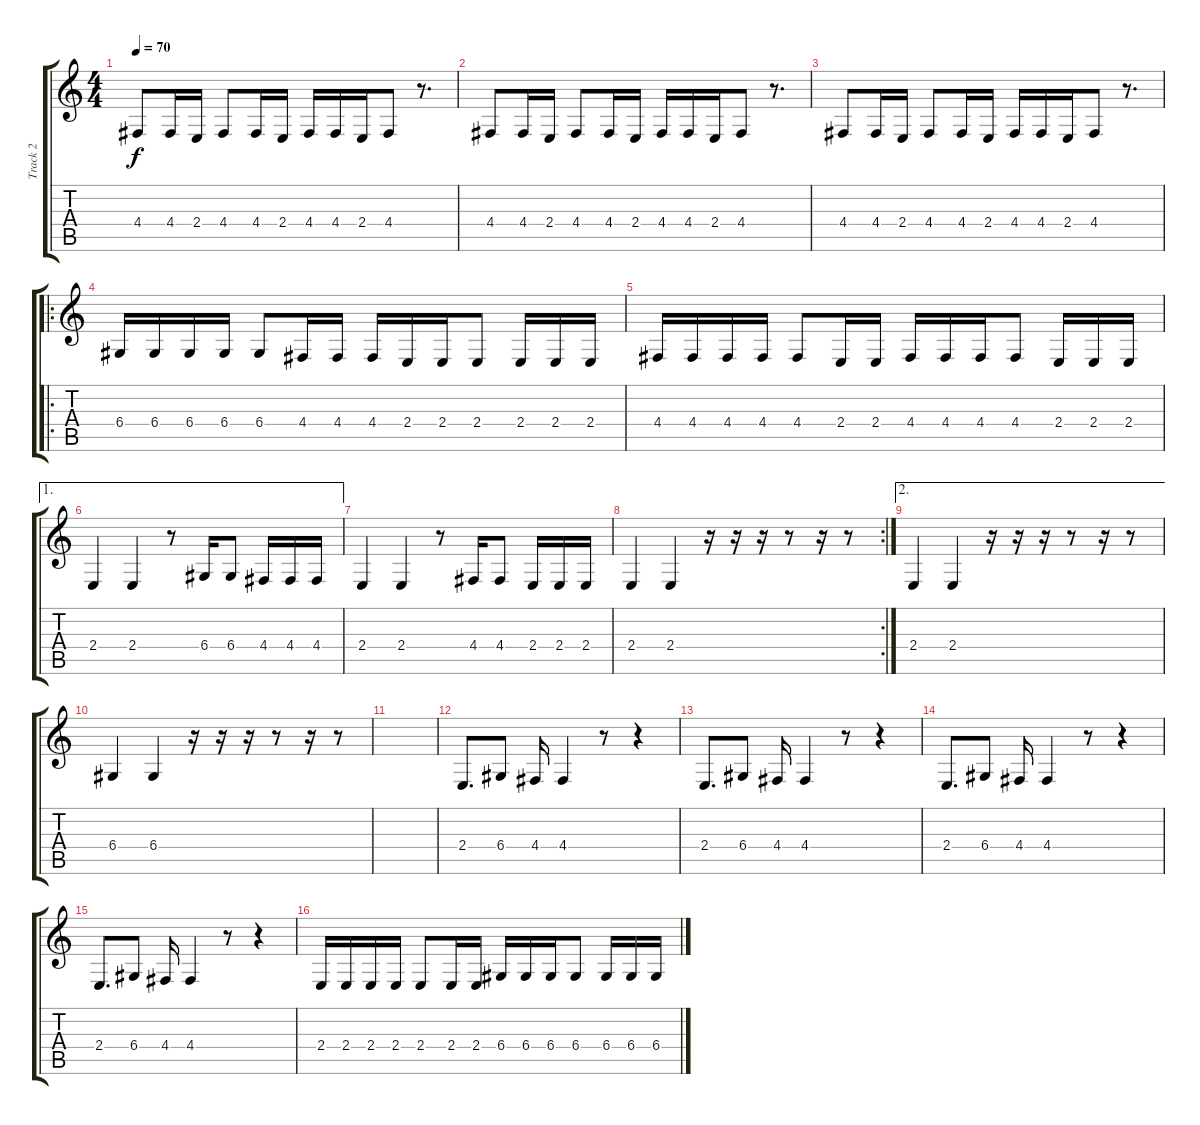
\track ("Track 2" "Track 2") {instrument trombone}
\staff {score tabs}
\tuning (E4 B3 G3 D3 A2 E2) {hide}
\ts (4 4)
\tempo 70
\clef g2
\ks c
4.4.8{dy f} 4.4.16 2.4.16 4.4.8 4.4.16 2.4.16 4.4.16 4.4.16 2.4.16 4.4.8 r.8{d} |
4.4.8 4.4.16 2.4.16 4.4.8 4.4.16 2.4.16 4.4.16 4.4.16 2.4.16 4.4.8 r.8{d} |
4.4.8 4.4.16 2.4.16 4.4.8 4.4.16 2.4.16 4.4.16 4.4.16 2.4.16 4.4.8 r.8{d} |
\ro
6.4.16 6.4.16 6.4.16 6.4.16 6.4.8 4.4.16 4.4.16 4.4.16 2.4.16 2.4.16 2.4.8 2.4.16 2.4.16 2.4.16 |
4.4.16 4.4.16 4.4.16 4.4.16 4.4.8 2.4.16 2.4.16 4.4.16 4.4.16 4.4.16 4.4.8 2.4.16 2.4.16 2.4.16 |
\ae 1
2.4.4 2.4.4 r.8 6.4.16 6.4.8 4.4.16 4.4.16 4.4.16 |
2.4.4 2.4.4 r.8 4.4.16 4.4.8 2.4.16 2.4.16 2.4.16 |
\rc 2
2.4.4 2.4.4 r.16 r.16 r.16 r.8 r.16 r.8 |
\ae 2
2.4.4 2.4.4 r.16 r.16 r.16 r.8 r.16 r.8 |
6.4.4 6.4.4 r.16 r.16 r.16 r.8 r.16 r.8 |
|
2.4.8{d} 6.4.8 4.4.16 4.4.4 r.8 r.4 |
2.4.8{d} 6.4.8 4.4.16 4.4.4 r.8 r.4 |
2.4.8{d} 6.4.8 4.4.16 4.4.4 r.8 r.4 |
2.4.8{d} 6.4.8 4.4.16 4.4.4 r.8 r.4 |
2.4.16 2.4.16 2.4.16 2.4.16 2.4.8 2.4.16 2.4.16 6.4.16 6.4.16 6.4.16 6.4.8 6.4.16 6.4.16 6.4.16
